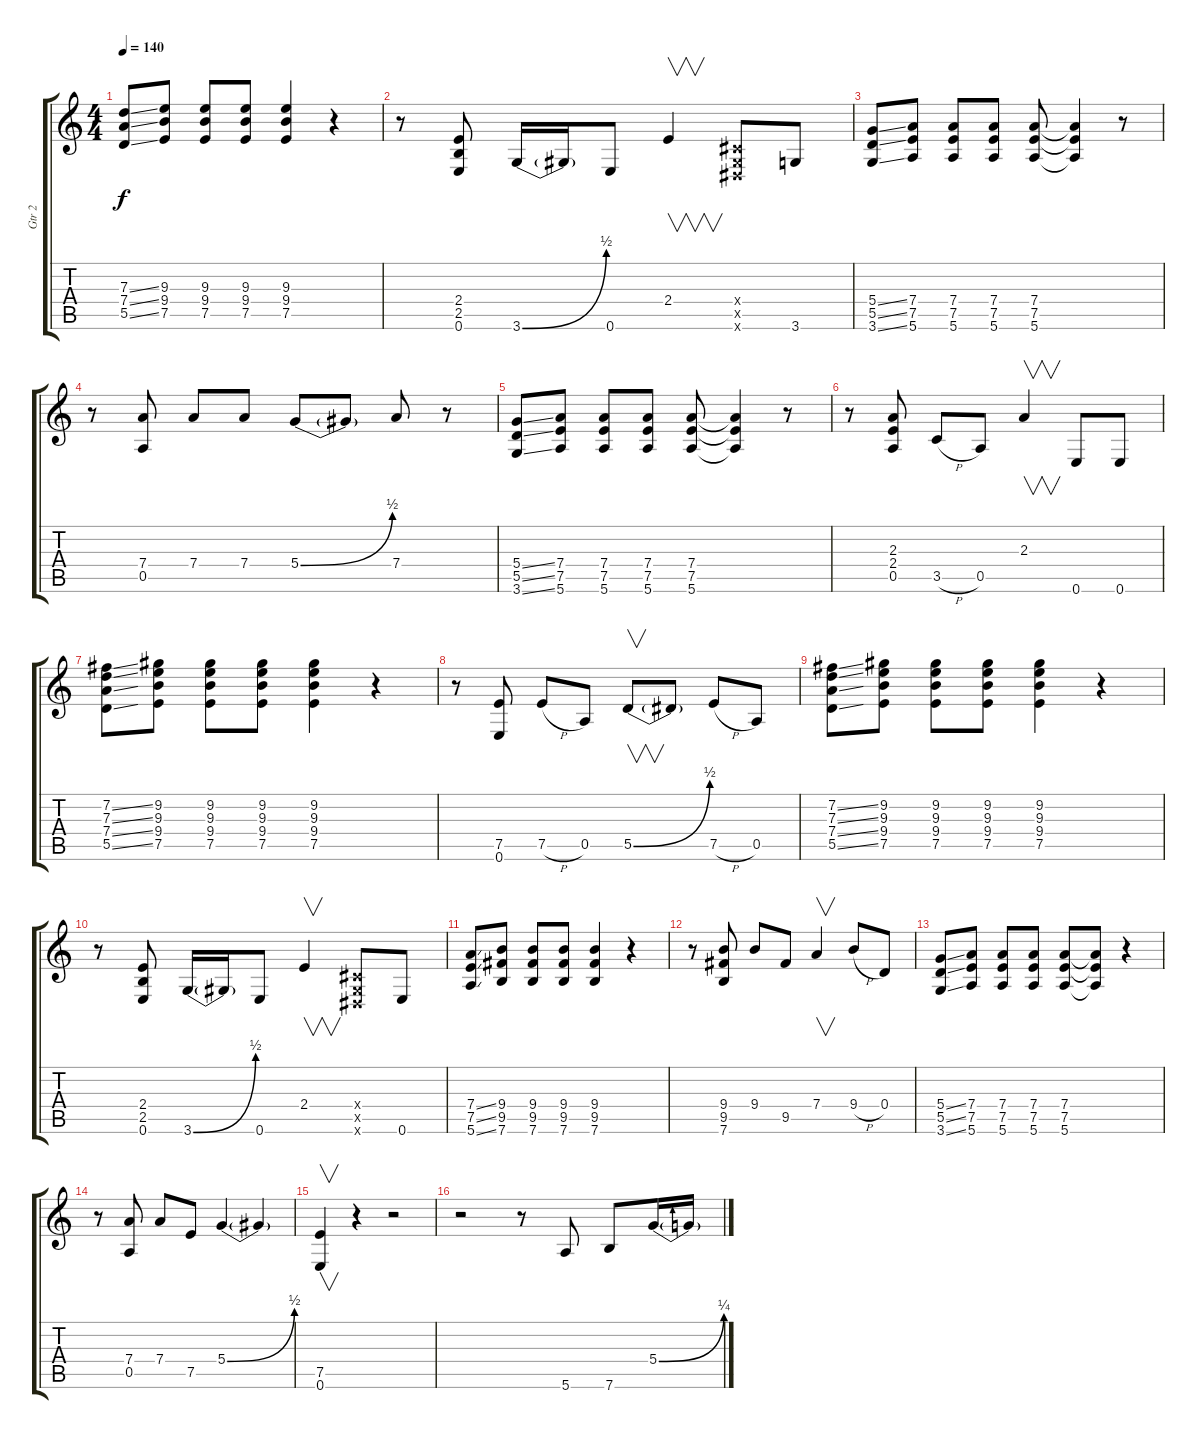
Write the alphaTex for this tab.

\track ("Gtr 2" "Gtr 2") {instrument distortionguitar}
\staff {score tabs}
\tuning (E4 B3 G3 D3 A2 E2) {hide}
\ts (4 4)
\tempo 140
\clef g2
\ks c
(7.3{ss} 7.4{ss} 5.5{ss}).8{dy f} (9.3 9.4 7.5).8 (9.3 9.4 7.5).8 (9.3 9.4 7.5).8 (9.3 9.4 7.5).4 r.4 |
r.8 (2.4 2.5 0.6).8 3.6{be (bend 0 0 60 2)}.16 3.6{t}.16 0.6.8 2.4.4{v} (-1.4{x} -1.5{x} -1.6{x}).8 3.6.8 |
(5.4{ss} 5.5{ss} 3.6{ss}).8 (7.4 7.5 5.6).8 (7.4 7.5 5.6).8 (7.4 7.5 5.6).8 (7.4 7.5 5.6).8 (7.4{t} 7.5{t} 5.6{t}).4 r.8 |
r.8 (7.4 0.5).8 7.4.8 7.4.8 5.4{be (bend 0 0 60 2)}.8 5.4{t}.8 7.4.8 r.8 |
(5.4{ss} 5.5{ss} 3.6{ss}).8 (7.4 7.5 5.6).8 (7.4 7.5 5.6).8 (7.4 7.5 5.6).8 (7.4 7.5 5.6).8 (7.4{t} 7.5{t} 5.6{t}).4 r.8 |
r.8 (2.3 2.4 0.5).8 3.5{h}.8 0.5.8 2.3.4{v} 0.6.8 0.6.8 |
(7.2{ss} 7.3{ss} 7.4{ss} 5.5{ss}).8 (9.2 9.3 9.4 7.5).8 (9.2 9.3 9.4 7.5).8 (9.2 9.3 9.4 7.5).8 (9.2 9.3 9.4 7.5).4 r.4 |
r.8 (7.5 0.6).8 7.5{h}.8 0.5.8 5.5{be (bend 0 0 60 2)}.8{v} 5.5{t}.8 7.5{h}.8 0.5.8 |
(7.2{ss} 7.3{ss} 7.4{ss} 5.5{ss}).8 (9.2 9.3 9.4 7.5).8 (9.2 9.3 9.4 7.5).8 (9.2 9.3 9.4 7.5).8 (9.2 9.3 9.4 7.5).4 r.4 |
r.8 (2.4 2.5 0.6).8 3.6{be (bend 0 0 60 2)}.16 3.6{t}.16 0.6.8 2.4.4{v} (-1.4{x} -1.5{x} -1.6{x}).8 0.6.8 |
(7.4{ss} 7.5{ss} 5.6{ss}).8 (9.4 9.5 7.6).8 (9.4 9.5 7.6).8 (9.4 9.5 7.6).8 (9.4 9.5 7.6).4 r.4 |
r.8 (9.4 9.5 7.6).8 9.4.8 9.5.8 7.4.4{v} 9.4{h}.8 0.4.8 |
(5.4{ss} 5.5{ss} 3.6{ss}).8 (7.4 7.5 5.6).8 (7.4 7.5 5.6).8 (7.4 7.5 5.6).8 (7.4 7.5 5.6).8 (7.4{t} 7.5{t} 5.6{t}).8 r.4 |
r.8 (7.4 0.5).8 7.4.8 7.5.8 5.4{be (bend 0 0 60 2)}.4 5.4{t}.4 |
(7.5 0.6).4{v} r.4 r.2 |
r.2 r.8 5.6.8 7.6.8 5.4{be (bend 0 0 60 1)}.16 5.4{t}.16
